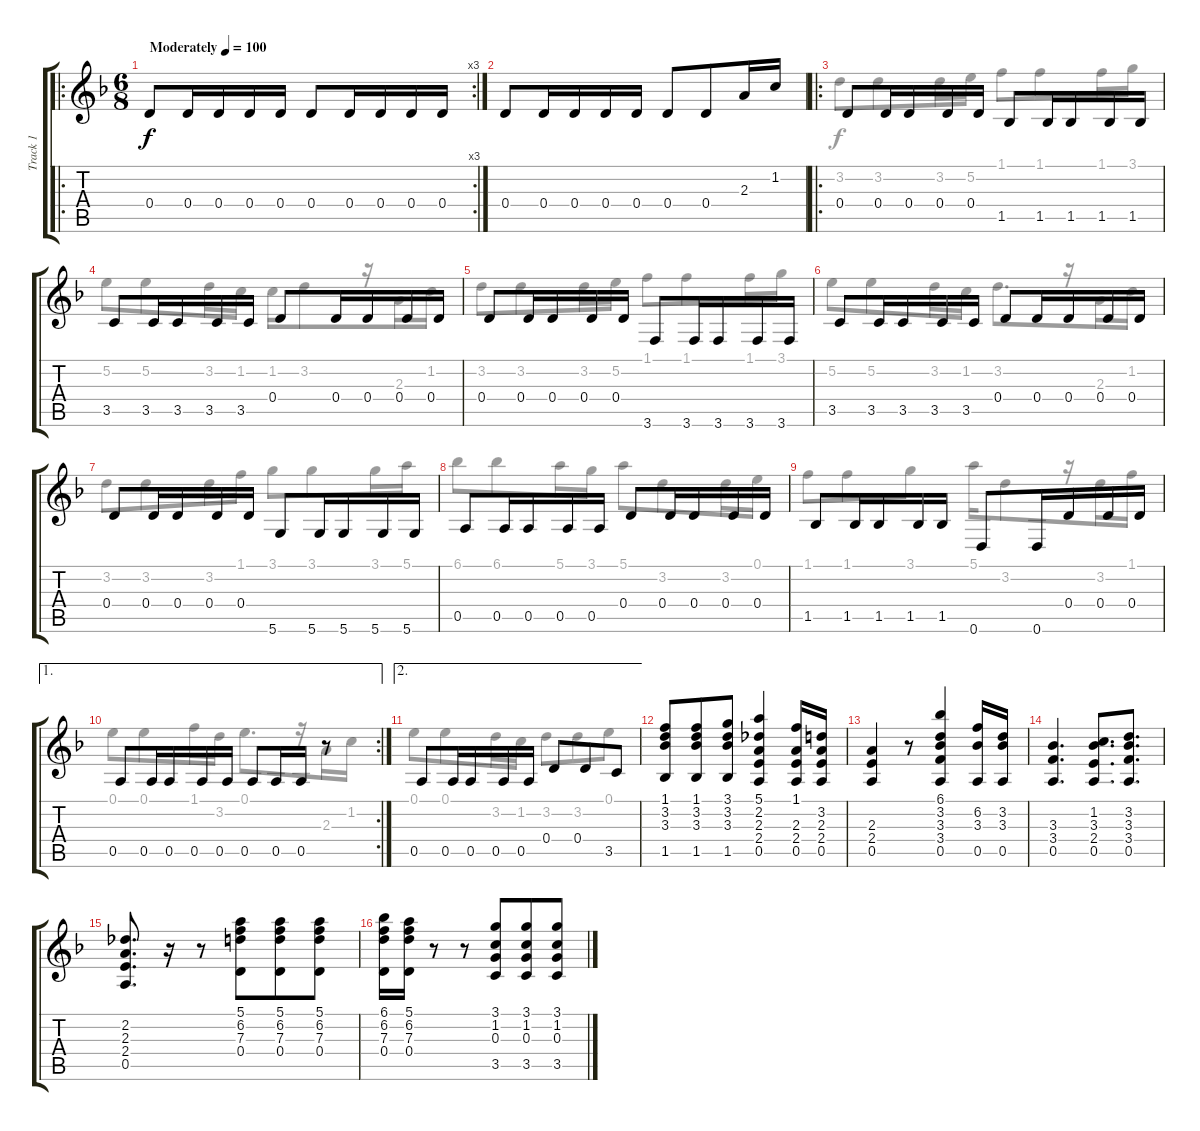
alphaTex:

\track ("Track 1" "Track 1") {instrument acousticguitarsteel}
\staff {score tabs}
\tuning (E4 B3 G3 D3 A2 D2) {hide}
\voice
\ro
\rc 3
\ts (6 8)
\tempo (100 "Moderately")
\clef g2
\ks f
0.4.8{dy f instrument acousticguitarsteel} 0.4.16 0.4.16 0.4.16 0.4.16 0.4.8 0.4.16 0.4.16 0.4.16 0.4.16 |
0.4.8 0.4.16 0.4.16 0.4.16 0.4.16 0.4.8 0.4.8 2.3.16 1.2.16 |
\ro
0.4.8 0.4.16 0.4.16 0.4.16 0.4.16 1.5.8 1.5.16 1.5.16 1.5.16 1.5.16 |
3.5.8 3.5.16 3.5.16 3.5.16 3.5.16 0.4.8 0.4.16 0.4.16 0.4.16 0.4.16 |
0.4.8 0.4.16 0.4.16 0.4.16 0.4.16 3.6.8 3.6.16 3.6.16 3.6.16 3.6.16 |
3.5.8 3.5.16 3.5.16 3.5.16 3.5.16 0.4.8 0.4.16 0.4.16 0.4.16 0.4.16 |
0.4.8 0.4.16 0.4.16 0.4.16 0.4.16 5.6.8 5.6.16 5.6.16 5.6.16 5.6.16 |
0.5.8 0.5.16 0.5.16 0.5.16 0.5.16 0.4.8 0.4.16 0.4.16 0.4.16 0.4.16 |
1.5.8 1.5.16 1.5.16 1.5.16 1.5.16 0.6.8 0.6.16 0.4.16 0.4.16 0.4.16 |
\ae 1
\rc 2
0.5.8 0.5.16 0.5.16 0.5.16 0.5.16 0.5.8 0.5.16 0.5.16 r.8 |
\ae 2
0.5.8 0.5.16 0.5.16 0.5.16 0.5.16 0.4.8 0.4.8 3.5.8 |
(1.1 3.2 3.3 1.5).8 (1.1 3.2 3.3 1.5).8 (3.1 3.2 3.3 1.5).8 (5.1 2.2 2.3 2.4 0.5).4 (1.1 2.3 2.4 0.5).16 (3.2 2.3 2.4 0.5).16 |
(2.3 2.4 0.5).4 r.8 (6.1 3.2 3.3 3.4 0.5).4 (6.2 3.3 0.5).16 (3.2 3.3 0.5).16 |
(3.3 3.4 0.5).4{d} (1.2 3.3 2.4 0.5).8{d} (3.2 3.3 3.4 0.5).8{d} |
(2.2 2.3 2.4 0.5).8{d} r.16 r.8 (5.1 6.2 7.3 0.4).8 (5.1 6.2 7.3 0.4).8 (5.1 6.2 7.3 0.4).8 |
(6.1 6.2 7.3 0.4).16 (5.1 6.2 7.3 0.4).16 r.8 r.8 (3.1 1.2 0.3 3.5).8 (3.1 1.2 0.3 3.5).8 (3.1 1.2 0.3 3.5).8
\voice
\clef g2
\ottava regular
\simile none
\ks f
|
|
3.2.8 3.2.8 3.2.16 5.2.16 1.1.8 1.1.8 1.1.16 3.1.16 |
5.2.8 5.2.8 3.2.16 1.2.16 1.2.16 3.2.8 r.16 2.3.16 1.2.16 |
3.2.8 3.2.8 3.2.16 5.2.16 1.1.8 1.1.8 1.1.16 3.1.16 |
5.2.8 5.2.8 3.2.16 1.2.16 3.2.8{d} r.16 2.3.16 1.2.16 |
3.2.8 3.2.8 3.2.16 1.1.16 3.1.8 3.1.8 3.1.16 5.1.16 |
6.1.8 6.1.8 5.1.16 3.1.16 5.1.8 3.2.8 3.2.16 0.1.16 |
1.1.8 1.1.8 3.1.8 5.1.16 3.2.8 r.16 3.2.16 1.1.16 |
0.1.8 0.1.8 1.1.16 3.2.16 0.1.8{d} r.16 2.3.16 1.2.16 |
0.1.8 0.1.8 3.2.16 1.2.16 3.2.8 3.2.8 0.1.8 |
|
|
|
|
